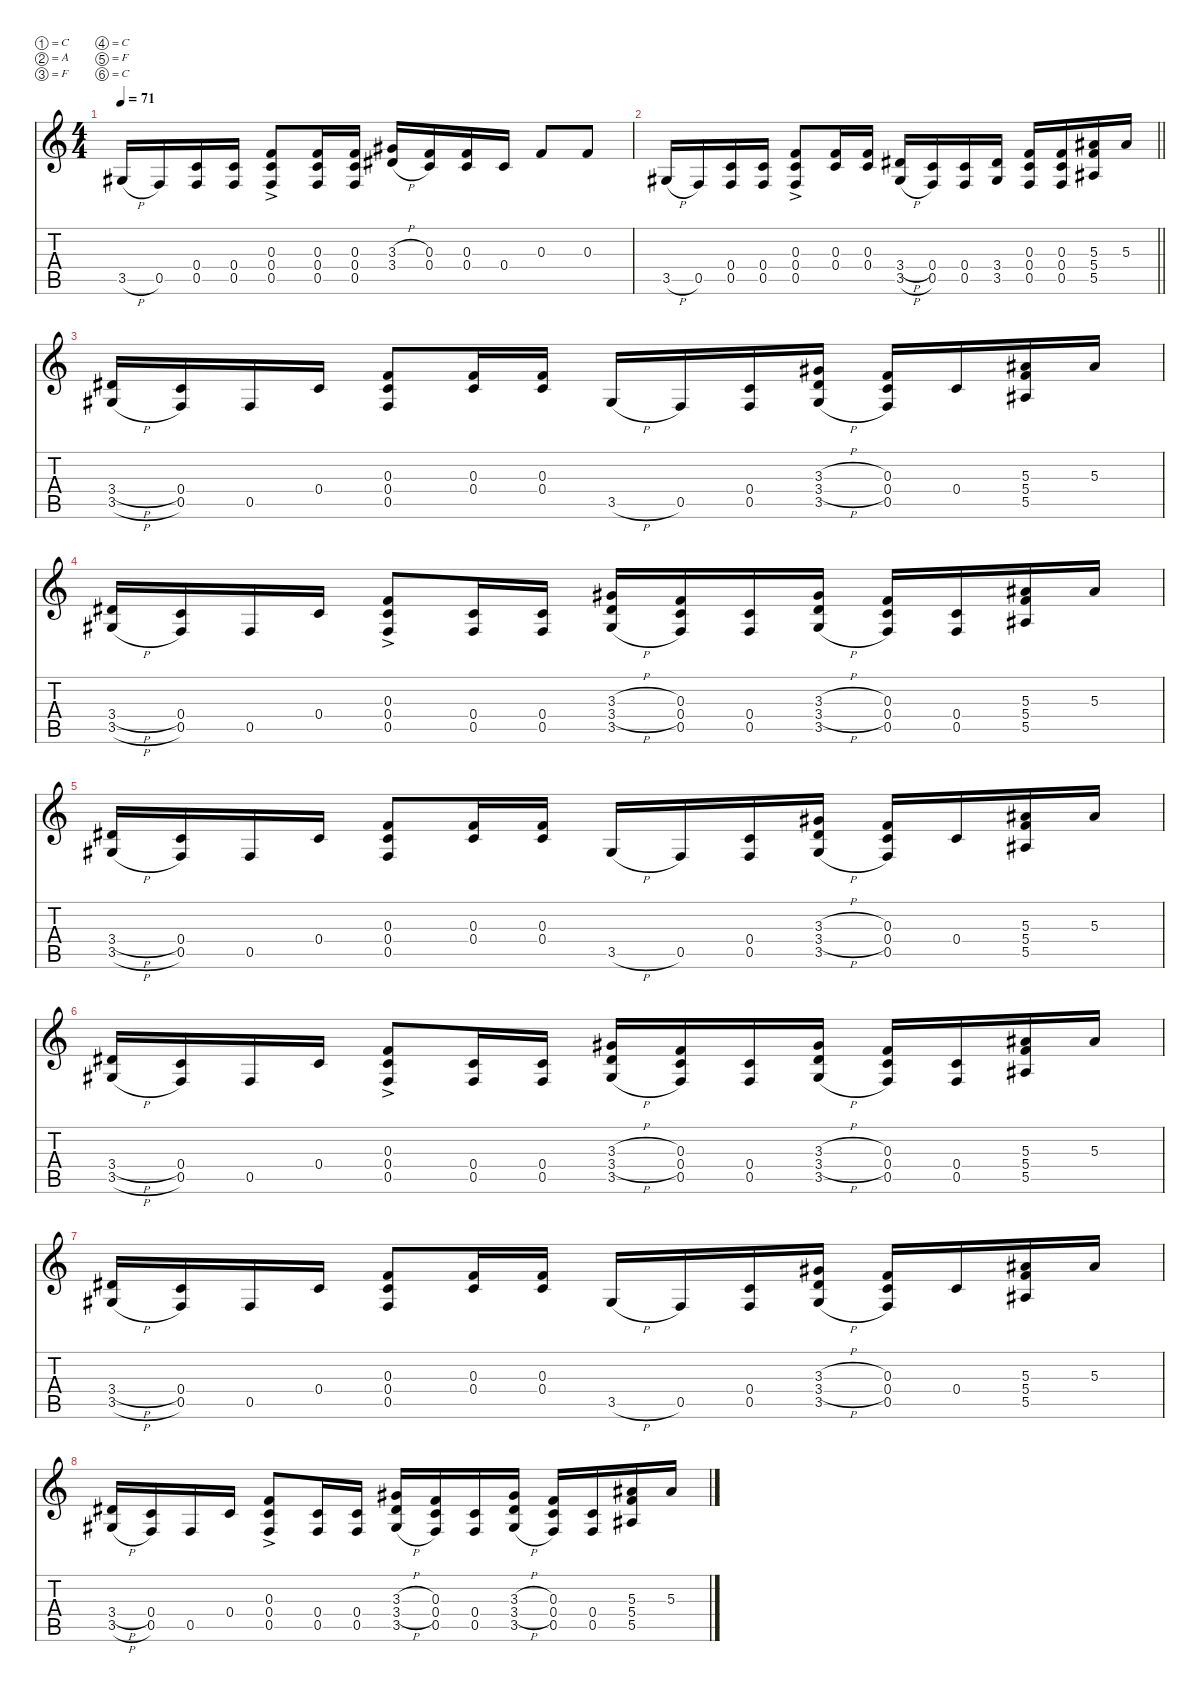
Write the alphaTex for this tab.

\defaultSystemsLayout 4
\hideDynamics
\bracketExtendMode nobrackets
\singleTrackTrackNamePolicy hidden
\multiTrackTrackNamePolicy hidden
\firstSystemTrackNameMode fullname
\firstSystemTrackNameOrientation horizontal
\otherSystemsTrackNameOrientation horizontal
\track ("Guitar 1" "el.guit.") {defaultSystemsLayout 4 instrument electricguitarclean}
\staff {score tabs}
\tuning (C4 A3 F3 C3 F2 C2)
\ts (4 4)
\tempo 71
\clef g2
\ks c
3.5{h acc #}.16{dy mf beam Up} 0.5.16{beam Up} (0.4 0.5).16{beam Up} (0.4 0.5).16{beam Up} (0.3{ac} 0.4{ac} 0.5{ac}).8{beam Up} (0.3 0.4 0.5).16{beam Up} (0.3 0.4 0.5).16{beam Up} (3.3{h acc #} 3.4{h acc #}).16{beam Up} (0.3 0.4).16{beam Up} (0.3 0.4).16{beam Up} 0.4.16{beam Up} 0.3.8{beam Up} 0.3.8{beam Up} |
\barLineRight lightlight
3.5{h acc #}.16{beam Up} 0.5.16{beam Up} (0.4 0.5).16{beam Up} (0.4 0.5).16{beam Up} (0.3{ac} 0.4{ac} 0.5{ac}).8{beam Up} (0.3 0.4).16{beam Up} (0.3 0.4).16{beam Up} (3.4{h acc #} 3.5{h acc #}).16{beam Up} (0.4 0.5).16{beam Up} (0.4 0.5).16{beam Up} (3.4{acc #} 3.5{acc #}).16{beam Up} (0.3 0.4 0.5).16{beam Up} (0.3 0.4 0.5).16{beam Up} (5.3{acc #} 5.4 5.5{acc #}).16{beam Up} 5.3{acc #}.16{beam Up} |
(3.4{h acc #} 3.5{h acc #}).16{beam Up} (0.4 0.5).16{beam Up} 0.5.16{beam Up} 0.4.16{beam Up} (0.3 0.4 0.5).8{beam Up} (0.3 0.4).16{beam Up} (0.3 0.4).16{beam Up} 3.5{h acc #}.16{beam Up} 0.5.16{beam Up} (0.4 0.5).16{beam Up} (3.3{h acc #} 3.4{h acc #} 3.5{h acc #}).16{beam Up} (0.3 0.4 0.5).16{beam Up} 0.4.16{beam Up} (5.3{acc #} 5.4 5.5{acc #}).16{beam Up} 5.3{acc #}.16{beam Up} |
(3.4{h acc #} 3.5{h acc #}).16{beam Up} (0.4 0.5).16{beam Up} 0.5.16{beam Up} 0.4.16{beam Up} (0.3{ac} 0.4{ac} 0.5{ac}).8{beam Up} (0.4 0.5).16{beam Up} (0.4 0.5).16{beam Up} (3.3{h acc #} 3.4{h acc #} 3.5{h acc #}).16{beam Up} (0.3 0.4 0.5).16{beam Up} (0.4 0.5).16{beam Up} (3.3{h acc #} 3.4{h acc #} 3.5{h acc #}).16{beam Up} (0.3 0.4 0.5).16{beam Up} (0.4 0.5).16{beam Up} (5.3{acc #} 5.4 5.5{acc #}).16{beam Up} 5.3{acc #}.16{beam Up} |
(3.4{h acc #} 3.5{h acc #}).16{beam Up} (0.4 0.5).16{beam Up} 0.5.16{beam Up} 0.4.16{beam Up} (0.3 0.4 0.5).8{beam Up} (0.3 0.4).16{beam Up} (0.3 0.4).16{beam Up} 3.5{h acc #}.16{beam Up} 0.5.16{beam Up} (0.4 0.5).16{beam Up} (3.3{h acc #} 3.4{h acc #} 3.5{h acc #}).16{beam Up} (0.3 0.4 0.5).16{beam Up} 0.4.16{beam Up} (5.3{acc #} 5.4 5.5{acc #}).16{beam Up} 5.3{acc #}.16{beam Up} |
(3.4{h acc #} 3.5{h acc #}).16{beam Up} (0.4 0.5).16{beam Up} 0.5.16{beam Up} 0.4.16{beam Up} (0.3{ac} 0.4{ac} 0.5{ac}).8{beam Up} (0.4 0.5).16{beam Up} (0.4 0.5).16{beam Up} (3.3{h acc #} 3.4{h acc #} 3.5{h acc #}).16{beam Up} (0.3 0.4 0.5).16{beam Up} (0.4 0.5).16{beam Up} (3.3{h acc #} 3.4{h acc #} 3.5{h acc #}).16{beam Up} (0.3 0.4 0.5).16{beam Up} (0.4 0.5).16{beam Up} (5.3{acc #} 5.4 5.5{acc #}).16{beam Up} 5.3{acc #}.16{beam Up} |
(3.4{h acc #} 3.5{h acc #}).16{beam Up} (0.4 0.5).16{beam Up} 0.5.16{beam Up} 0.4.16{beam Up} (0.3 0.4 0.5).8{beam Up} (0.3 0.4).16{beam Up} (0.3 0.4).16{beam Up} 3.5{h acc #}.16{beam Up} 0.5.16{beam Up} (0.4 0.5).16{beam Up} (3.3{h acc #} 3.4{h acc #} 3.5{h acc #}).16{beam Up} (0.3 0.4 0.5).16{beam Up} 0.4.16{beam Up} (5.3{acc #} 5.4 5.5{acc #}).16{beam Up} 5.3{acc #}.16{beam Up} |
(3.4{h acc #} 3.5{h acc #}).16{beam Up} (0.4 0.5).16{beam Up} 0.5.16{beam Up} 0.4.16{beam Up} (0.3{ac} 0.4{ac} 0.5{ac}).8{beam Up} (0.4 0.5).16{beam Up} (0.4 0.5).16{beam Up} (3.3{h acc #} 3.4{h acc #} 3.5{h acc #}).16{beam Up} (0.3 0.4 0.5).16{beam Up} (0.4 0.5).16{beam Up} (3.3{h acc #} 3.4{h acc #} 3.5{h acc #}).16{beam Up} (0.3 0.4 0.5).16{beam Up} (0.4 0.5).16{beam Up} (5.3{acc #} 5.4 5.5{acc #}).16{beam Up} 5.3{acc #}.16{beam Up}
